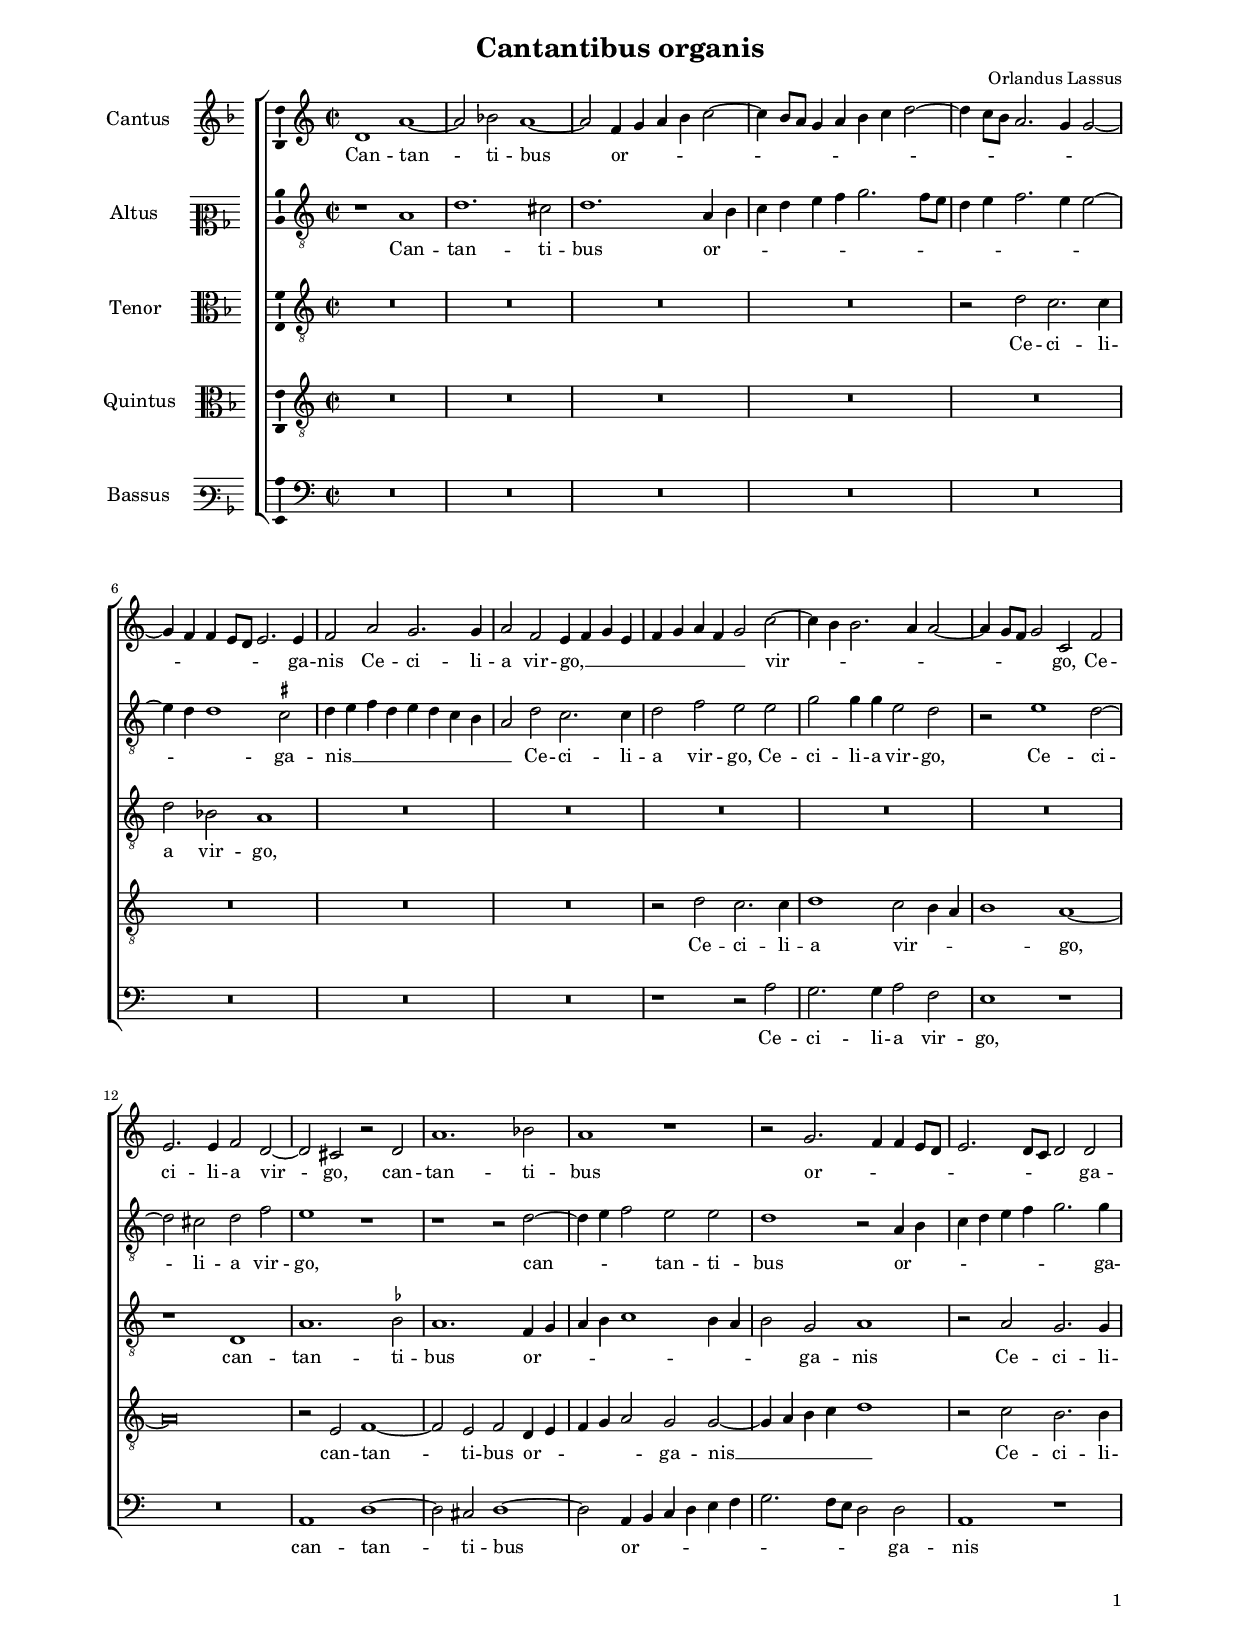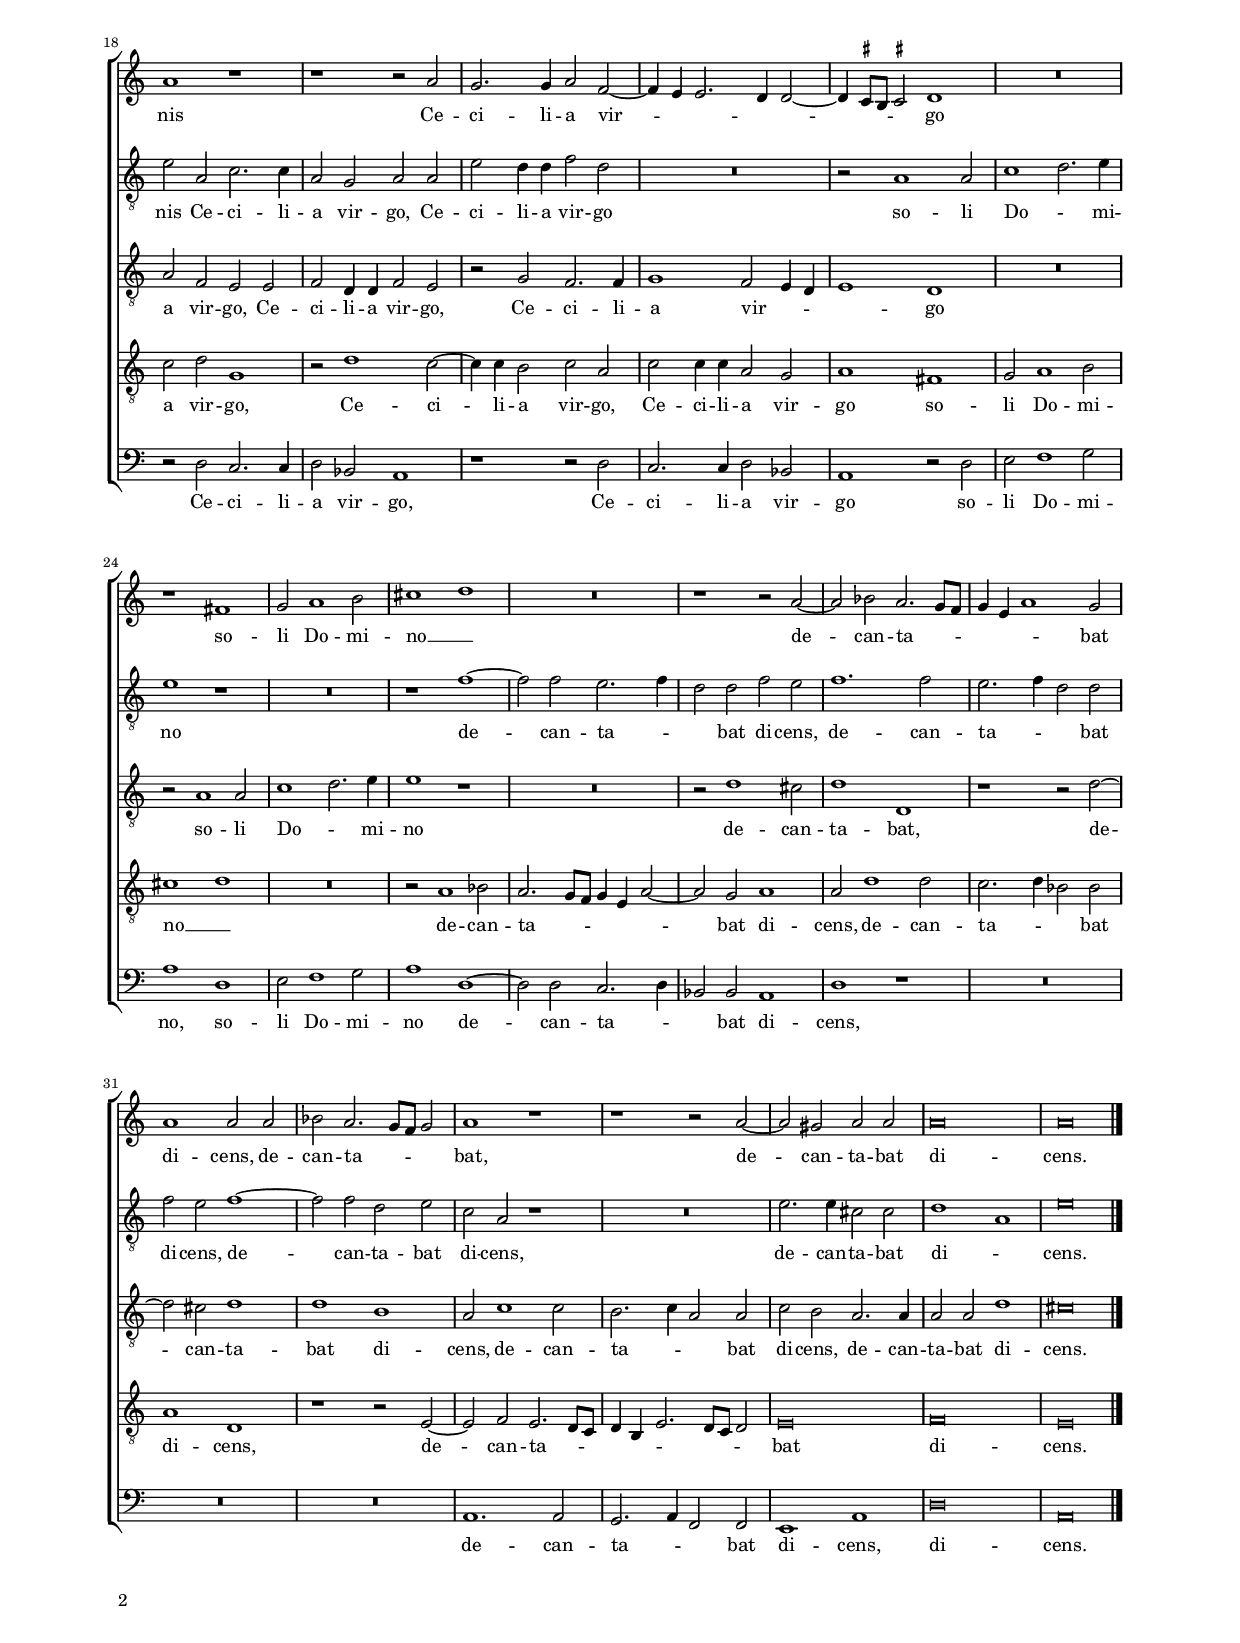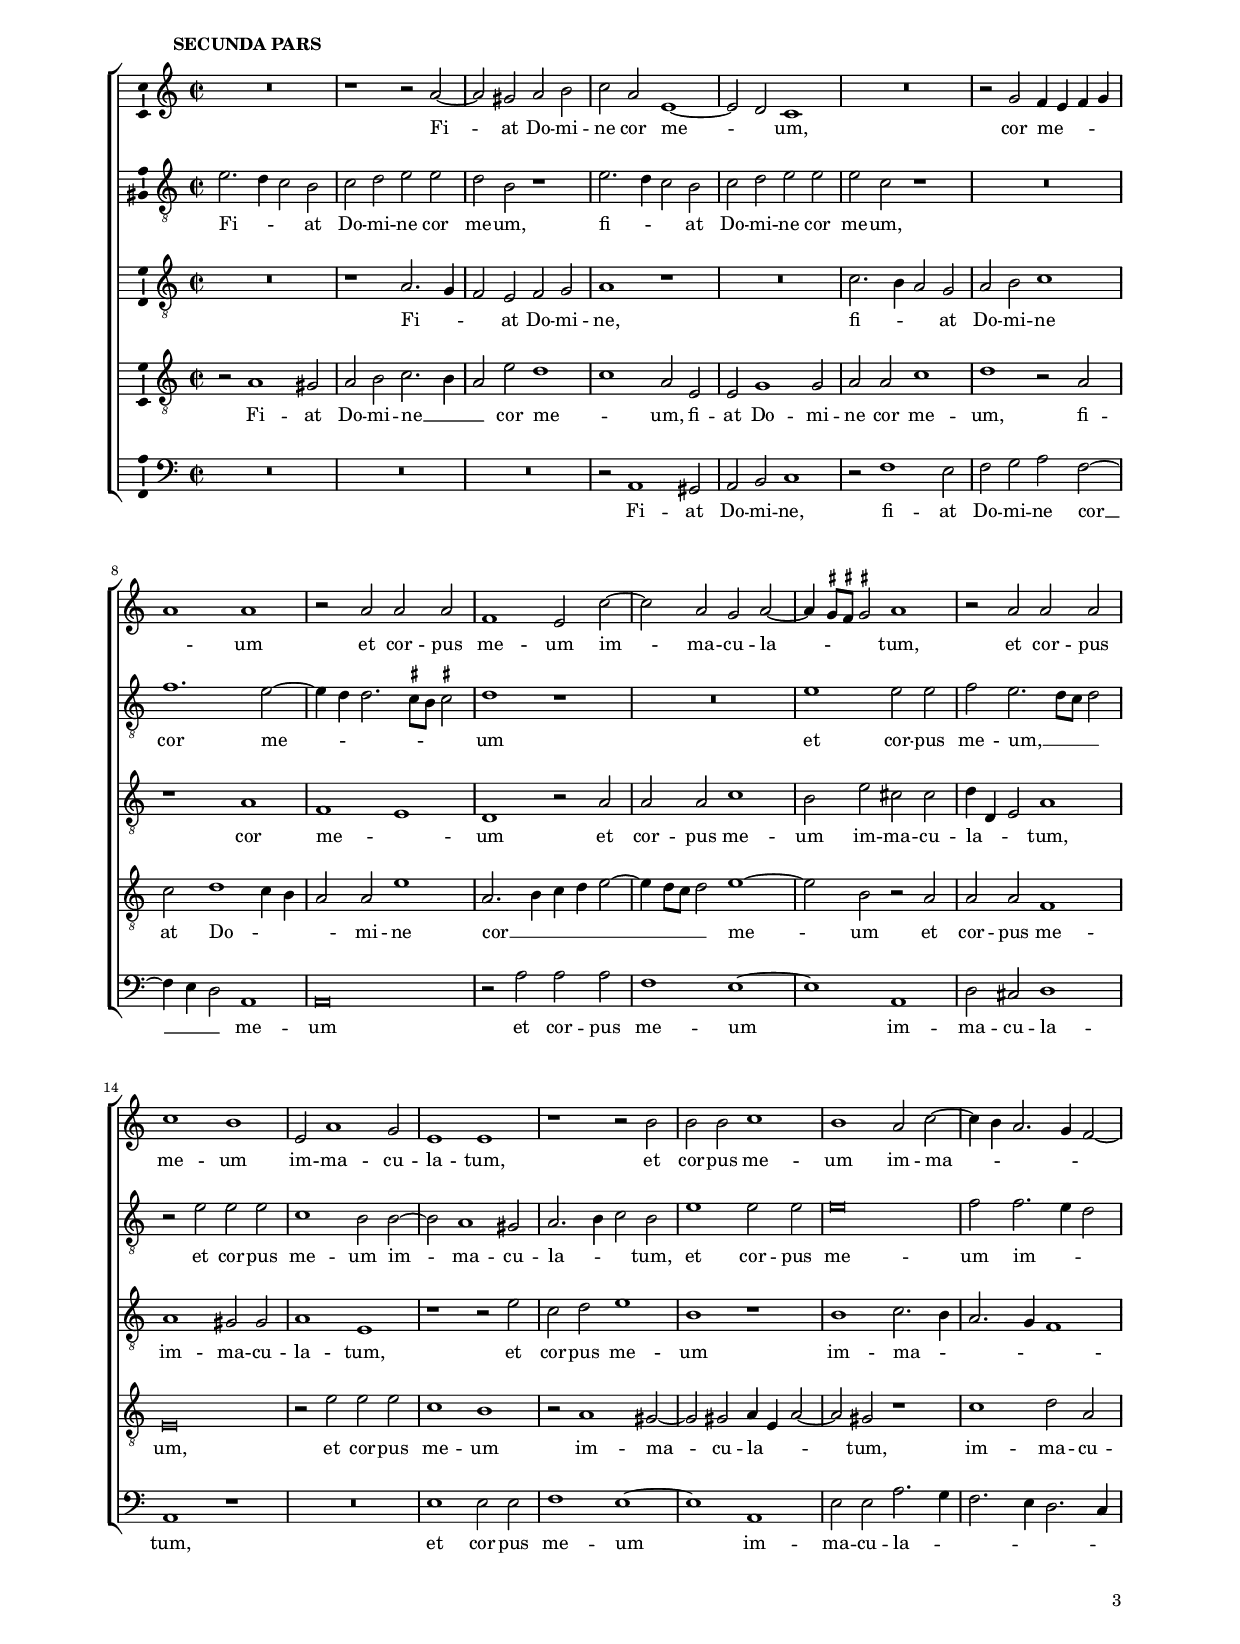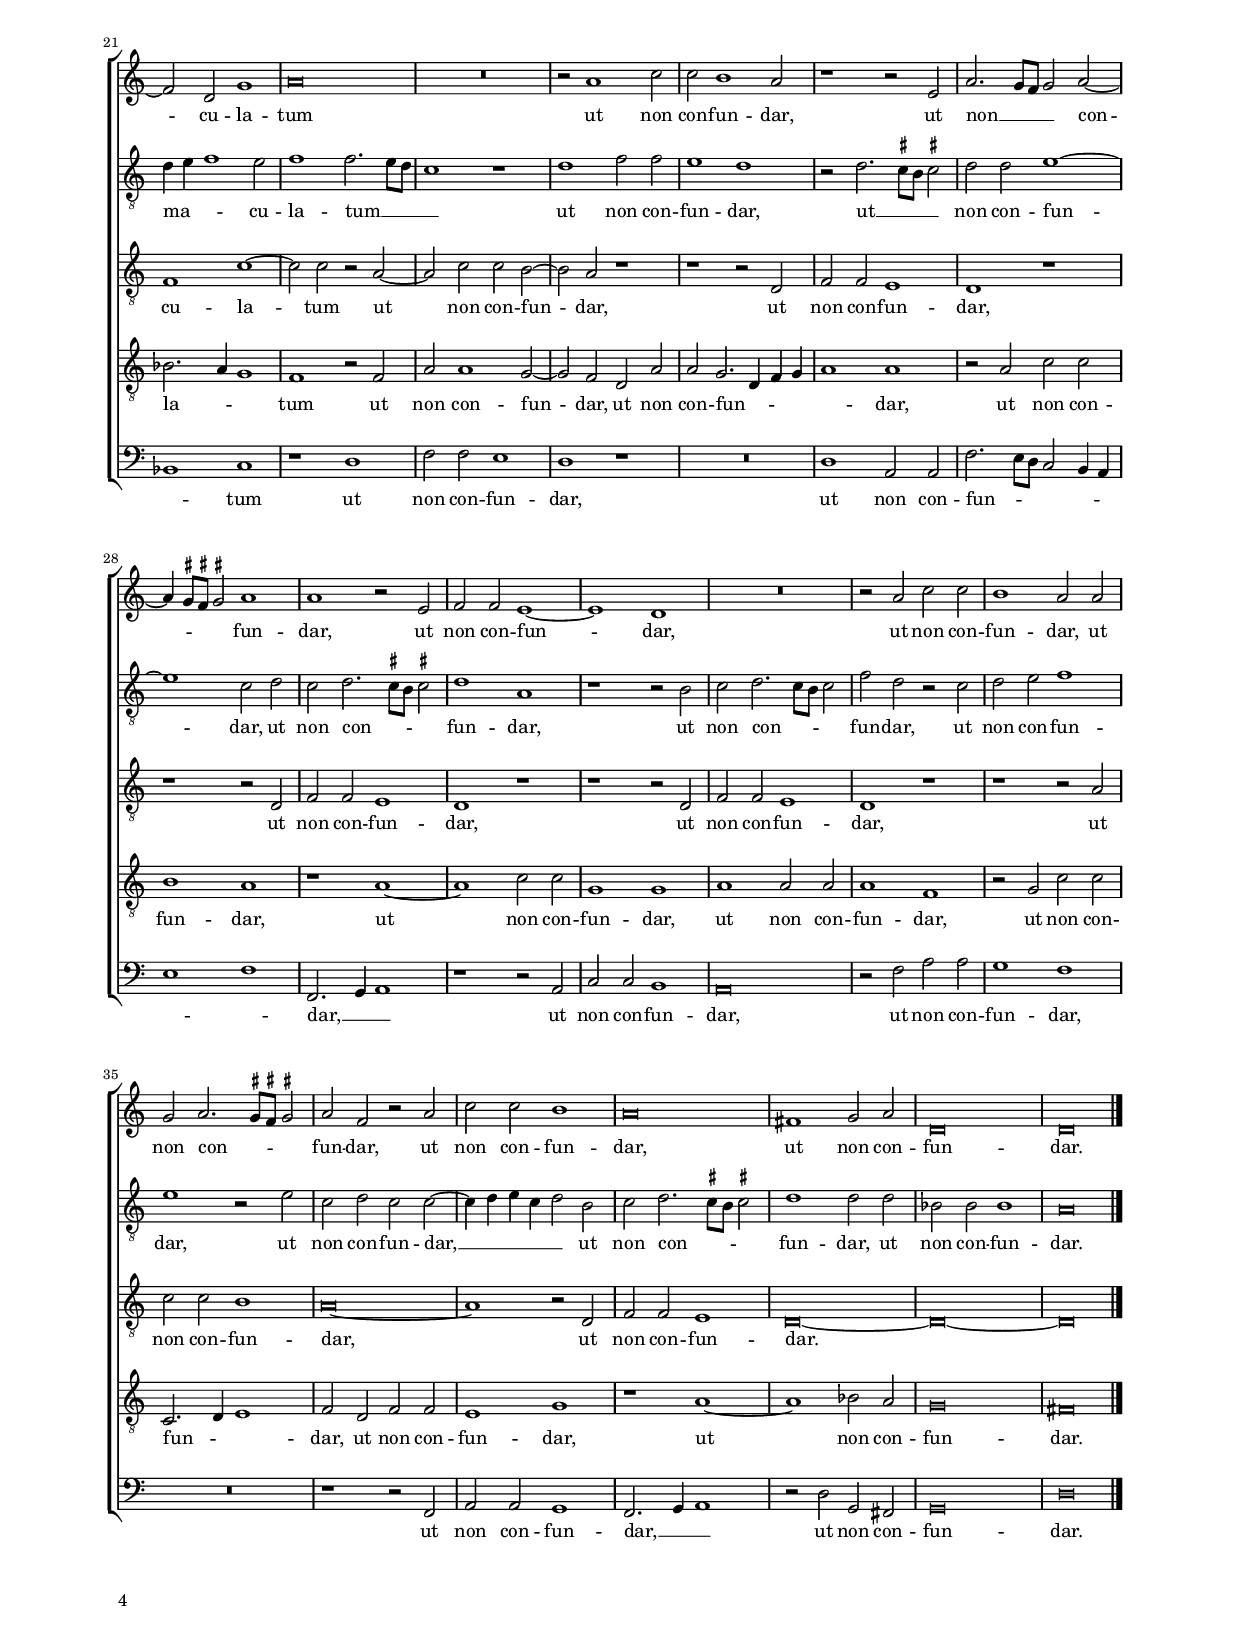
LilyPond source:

\header
{
  title="Cantantibus organis"
  composer="Orlandus Lassus"
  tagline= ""
}

\version "2.22.1"
\include "deutsch.ly"
#(set-global-staff-size 15)
% #(set-default-paper-size "letter")
#(ly:set-option 'point-and-click #f)

	
	ficta = { \once \set suggestAccidentals = ##t }
	
	forget = #(define-music-function (music) (ly:music?) #{
		\accidentalStyle forget
		$music
		\accidentalStyle default
		#})
	
	m = \melisma
	me = \melismaEnd


\paper
	{
    top-margin = 1.8 \cm
	bottom-margin = 1.2 \cm
	left-margin = 2 \cm
	right-margin = 2 \cm
	ragged-bottom = ##f
	ragged-last-bottom = ##t
	print-page-number = ##f
	score-system-spacing = #'((basic-distance . 16) (minimum-distance . 14) (padding . 5) (strechability . 150))
	system-system-spacing = #'((basic-distance . 16) (minimum-distance . 14) (padding . 5) (strechability . 150))
    oddFooterMarkup=\markup   \fill-line { "" \fromproperty #'page:page-number-string }
    evenFooterMarkup=\markup  \fill-line { \fromproperty #'page:page-number-string "" }
    last-bottom-spacing = #'((basic-distance . 12) (minimum-distance . 7) (padding . 4))
%	systems-per-page = 3
%   page-count = 4
%	min-systems-per-page = 3
	}

global = {
	\key f \major
	\time 2/2 \set Score.measureLength = #(ly:make-moment 2/1)
    \set Score.tempoHideNote = ##t
    \tempo 2 = 90
    \skip 1*2*37 \bar "|."
	}
	

incipitcantus = \markup { \score {
	{
	\set Staff.instrumentName = \markup { \fontsize #1 "Cantus" }
	\key f \major
	\clef violin
	s4 \bar ""
	}
	\layout  {
	raggedright = ##t
	indent = 1.8 \cm
	line-width = 2.5 \cm
	\context { \Staff \remove Time_signature_engraver }
	\override Staff.Clef.Y-extent = #'(0 . 0)
	}} \hspace #1 }
      
      
incipitaltus = \markup { \score {
	{
	\set Staff.instrumentName = \markup { \fontsize #1 "Altus" }
	\key f \major
	\clef mezzosoprano
	s4 \bar ""
	}
	\layout  {
	raggedright = ##t
	indent = 1.8 \cm
	line-width = 2.5 \cm
	\context { \Staff \remove Time_signature_engraver }
	\override Staff.Clef.Y-extent = #'(0 . 0)
	}} \hspace #1 }


incipittenor = \markup { \score {
	{
	\set Staff.instrumentName = \markup { \fontsize #1 "Tenor" }
	\key f \major
	\clef alto
	s4 \bar ""
	}
	\layout  {
	raggedright = ##t
	indent = 1.8 \cm
	line-width = 2.5 \cm
	\context { \Staff \remove Time_signature_engraver }
	\override Staff.Clef.Y-extent = #'(0 . 0)
	}} \hspace #1 }
      
      
incipitquintus = \markup { \score {
	{
	\set Staff.instrumentName = \markup { \fontsize #1 "Quintus" }
	\key f \major
	\clef alto
	s4 \bar ""
	}
	\layout  {
	raggedright = ##t
	indent = 1.8 \cm
	line-width = 2.5 \cm
	\context { \Staff \remove Time_signature_engraver }
	\override Staff.Clef.Y-extent = #'(0 . 0)
	}} \hspace #1 }
      
      
incipitbassus = \markup { \score {
	{
	\set Staff.instrumentName = \markup { \fontsize #1 "Bassus" }
	\key f \major
	\clef varbaritone
	s4 \bar ""
	}
	\layout  {
	raggedright = ##t
	indent = 1.8 \cm
	line-width = 2.5 \cm
	\context { \Staff \remove Time_signature_engraver }
	\override Staff.Clef.Y-extent = #'(0 . 0)
	}} \hspace #1 }


cantus =  \relative c''
	{
	g1 d'~
	d2 es d1~
	d2 b4 c d e f2~
	f4 e8 d c4 d e f g2~
%5
	g4 f8 e d2. c4 c2~ |
	c4 b b a8 g a2. a4
	b2 d c2. c4
	d2 b a4 b c a
	b4 c d b c2 f~
%10
	f4 e e2. d4 d2~ |
	d4 c8 b c2 f, b
	a2. a4 b2 g~
	g2 fis r g
	d'1. es2
%15
	d1 r |
	r2 c2. b4 b a8 g
	a2. g8 f g2 g
	d'1 r
	r1 r2 d
%20
	c2. c4 d2 b~ |
	b4 a a2. g4 g2~
	g4 \ficta fis8 e \ficta fis!2 g1
	R\breve
	r1 h
%25
	c2 d1 e2 |
	fis1 g
	R\breve
	r1 r2 d~
	d2 es d2. c8 b
%30
	c4 a d1 c2 |
	d1 d2 d
	es2 d2. c8 b c2
	d1 r
	r1 r2 d~
%35
	d2 cis d d |
	d\breve
	d\breve |
	}


altus =  \relative c'
	{
	r1 d
	g1. fis2
	g1. d4 e
	f4 g a b c2. b8 a
%5
	g4 a b2. a4 a2~ |
	a4 g g1 \ficta fis2
	g4 a b g a g f e
	d2 g f2. f4
	g2 b a a
%10
	c2 c4 c a2 g |
	r2 a1 g2~
	g2 fis g b
	a1 r
	r1 r2 g~
%15
	g4 a b2 a a |
	g1 r2 d4 e
	f4 g a b c2. c4
	a2 d, f2. f4
	d2 c d d
%20
	a'2 g4 g b2 g |
	R\breve
	r2 d1 d2
	f1 g2. a4
	a1 r
%25
	R\breve |
	r1 b~
	b2 b a2. b4
	g2 g b a
	b1. b2
%30
	a2. b4 g2 g |
	b2 a b1~
	b2 b g a
	f2 d r1
	R\breve
%35
        a'2. a4 fis2 fis |
	g1 d
	a'\breve |
	}


tenor =  \relative c'
	{
	R\breve
	R\breve
	R\breve
	R\breve
%5
	r2 g' f2. f4 |
	g2 es d1
	R\breve
	R\breve
	R\breve
%10
	R\breve |
	R\breve
	r1 g,
	d'1. \ficta es2
	d1. b4 c
%15
	d4 e f1 e4 d |
	e2 c d1
	r2 d c2. c4
	d2 b a a
	b2 g4 g b2 a
%20
	r2 c b2. b4 |
	c1 b2 a4 g
	a1 g
	R\breve
	r2 d'1 d2
%25
	f1 g2. a4 |
	a1 r
	R\breve
	r2 g1 fis2
	g1 g,
%30
	r1 r2 g'~ |
	g2 fis g1
	g1 e
	d2 f1 f2
	e2. f4 d2 d
%35
	f2 e d2. d4 |
	d2 d g1
	fis\breve |
	}


quintus  =  \relative c'
	{
	R\breve
	R\breve
	R\breve
	R\breve
%5
	R\breve |
	R\breve
	R\breve
	R\breve
	r2 g' f2. f4
%10
	g1 f2 e4 d |
	e1 d~
	d\breve
	r2 a b1~
	b2 a b g4 a
%15
	b4 c d2 c c~ |
	c4 d e f g1
	r2 f e2. e4
	f2 g c,1
	r2 g'1 f2~
%20
	f4 f e2 f d |
	f2 f4 f d2 c
	d1 h
	c2 d1 e2
	fis1 g
%25
	R\breve |
	r2 d1 es2
	d2. c8 b c4 a d2~
	d2 c d1
	d2 g1 g2
%30
	f2. g4 es2 es |
	d1 g,
	r1 r2 a~
	a2 b a2. g8 f
	g4 e a2. g8 f g2
%35
	a\breve |
	b\breve
	a\breve |
	}


bassus  =  \relative c
	{
	R\breve
	R\breve
	R\breve
	R\breve
%5
	R\breve |
	R\breve
	R\breve
	R\breve
	r1 r2 d'
%10
	c2. c4 d2 b |
	a1 r
	R\breve
	d,1 g~
	g2 fis g1~
%15
	g2 d4 e f g a b |
	c2. b8 a g2 g
	d1 r
	r2 g f2. f4
	g2 es d1
%20
	r1 r2 g |
	f2. f4 g2 es
	d1 r2 g
	a2 b1 c2
	d1 g,
%25
	a2 b1 c2 |
	d1 g,~
	g2 g f2. g4
	es2 es d1
	g1 r
%30
	R\breve |
	R\breve
	R\breve
	d1. d2
	c2. d4 b2 b
%35
	a1 d |
	g\breve
	d\breve |
	}


lyricscantus = \lyricmode {
	Can -- tan -- ti -- bus or -- _ _ _ _ _ _ _ _ _ _ _ _ _ _ _ _ _ _ _ _ _ ga -- nis
        Ce -- ci -- li -- a vir -- go, __ _ _ _ _ _ _ _ _
        vir -- _ _ _ _ _ _ _ go,
        Ce -- ci -- li -- a vir -- go,
        can -- tan -- ti -- bus or -- _ _ _ _ _ _ _ _ ga -- nis
        Ce -- ci -- li -- a vir -- _ _ _ _ _ _ _ go
        so -- li Do -- mi -- no __ _
        de -- can -- ta -- _ _ _ _ _ bat di -- cens,
        de -- can -- ta -- _ _ _ bat,
        de -- can -- ta -- bat di -- cens.
	}


lyricsaltus = \lyricmode {
	Can -- tan -- ti -- bus or -- _ _ _ _ _ _ _ _ _ _ _ _ _ _ _ ga -- nis __ _ _ _ _ _ _ _ _ 
        Ce -- ci -- li -- a vir -- go,
        Ce -- ci -- li -- a vir -- go,
        Ce -- ci -- li -- a vir -- go,
        can -- _ _ tan -- ti -- bus or -- _ _ _ _ _ _ ga -- nis
        Ce -- ci -- li -- a vir -- go,
        Ce -- ci -- li -- a vir -- go
        so -- li Do -- _ mi -- no
        de -- can -- ta -- _ _ bat di -- cens,
        de -- can -- ta -- _ _ bat di -- cens,
        de -- can -- ta -- bat di -- cens,
        de -- can -- ta -- bat di -- _ cens.
	}


lyricstenor = \lyricmode {
	Ce -- ci -- li -- a vir -- go,
        can -- tan -- ti -- bus or -- _ _ _ _ _ _ _ ga -- nis
        Ce -- ci -- li -- a vir -- go,
        Ce -- ci -- li -- a vir -- go,
        Ce -- ci -- li -- a vir -- _ _ _ go
        so -- li Do -- _ mi -- no
        de -- can -- ta -- bat,
        de -- can -- ta -- bat di -- cens,
        de -- can -- ta -- _ _ bat di -- cens,
        de -- can -- ta -- bat di -- cens.
	}


lyricsquintus = \lyricmode {
        Ce -- ci -- li -- a vir -- _ _ _ go,
        can -- tan -- ti -- bus or -- _ _ _ _ ga -- nis __ _ _ _ _
        Ce -- ci -- li -- a vir -- go,
        Ce -- ci -- li -- a vir -- go,
        Ce -- ci -- li -- a vir -- go
        so -- li Do -- mi -- no __ _
        de -- can -- ta -- _ _ _ _ _ bat di -- cens,
        de -- can -- ta -- _ _ bat di -- cens,
        de -- can -- ta -- _ _ _ _ _ _ _ _ bat di -- cens.
	}


lyricsbassus = \lyricmode {
        Ce -- ci -- li -- a vir -- go,
        can -- tan -- ti -- bus or -- _ _ _ _ _ _ _ _ _ ga -- nis
        Ce -- ci -- li -- a vir -- go,
        Ce -- ci -- li -- a vir -- go
        so -- li Do -- mi -- no,
        so -- li Do -- mi -- no
        de -- can -- ta -- _ _ bat di -- cens,
        de -- can -- ta -- _ _ bat di -- cens,
        di -- cens.
	}


\score
{  
	\transpose f c {
	\new ChoirStaff \with { \override StaffGrouper.staff-staff-spacing.basic-distance = #12 }
	<<

	\new Staff << \global
	\new Voice="v1" {
		\set Staff.instrumentName=\incipitcantus
		\set Staff.midiInstrument = "reed organ"
		\clef violin
		\cantus }
	\new Lyrics \lyricsto "v1" {\lyricscantus }
	>>


	\new Staff << \global
	\new Voice="v2" {
		\set Staff.instrumentName=\incipitaltus
		\set Staff.midiInstrument = "reed organ"
        \clef "G_8"
		\altus}
	\new Lyrics \lyricsto "v2" {\lyricsaltus }
	>>


	\new Staff << \global
	\new Voice="v3" {
		\set Staff.instrumentName=\incipittenor
		\set Staff.midiInstrument = "reed organ"
		\clef "G_8"
		\tenor }
	\new Lyrics \lyricsto "v3" {\lyricstenor }
	>>


	\new Staff << \global
	\new Voice="v5" {
		\set Staff.instrumentName=\incipitquintus
		\set Staff.midiInstrument = "reed organ"
		\clef "G_8"
		\quintus}
	\new Lyrics \lyricsto "v5" {\lyricsquintus }
	>>


	\new Staff << \global
	\new Voice="v4" {
		\set Staff.instrumentName=\incipitbassus
		\set Staff.midiInstrument = "reed organ"
		\clef bass
		\bassus }
	\new Lyrics \lyricsto "v4" {\lyricsbassus}
	>>

	>>
	} % transpose

	\layout
	{
	indent = 2.5 \cm
	\context { \Staff \override TimeSignature.break-visibility = #end-of-line-invisible }
%	\context { \Lyrics \override VerticalAxisGroup.nonstaff-relatedstaff-spacing.padding = #1.4 }
%	\context { \Lyrics \override LyricText.font-size = #1 }
	\context { \Staff \consists "Ambitus_engraver" }
	\context { \Score \override BarNumber.padding = #2 }
	\context { \Voice \override NoteHead.style = #'baroque }
	}


\midi
	{
	}

}

%%%%%%%%%%%%%%%%%%%%  SECUNDA PARS %%%%%%%%%%%%%%%%%%%%


global = {
	\key f \major
	\time 2/2 \set Score.measureLength = #(ly:make-moment 2/1)
    \set Score.tempoHideNote = ##t
    \tempo 2 = 90
    \skip 1*2*41 \bar "|."
	}


cantus =  \relative c''
	{
	R\breve
	r1 r2 d~
	d2 cis d e
	f2 d a1~
%5
	a2 g f1 |
	R\breve
	r2 c' b4 a b c
	d1 d
	r2 d d d
%10
	b1 a2 f'~ |
	f2 d c d~
	d4 \ficta cis8 \ficta h \ficta cis!2 d1
	r2 d d d
	f1 e
%15
	a,2 d1 c2 |
	a1 a
	r1 r2 e'
	e2 e f1
	e1 d2 f~
%20
	f4 e d2. c4 b2~ |
	b2 g c1
	d\breve
	R\breve
	r2 d1 f2
%25
	f2 e1 d2 |
	r1 r2 a
	d2. c8 b c2 d~
	d4 \ficta cis8 \ficta h \ficta cis!2 d1
	d1 r2 a
%30
	b2 b a1~ |
	a1 g
	R\breve
	r2 d' f f
	e1 d2 d
%35
	c2 d2. \ficta cis8 \ficta h \ficta cis!2 |
	d2 b r d
	f2 f e1
	d\breve
	h1 c2 d
%40
	g,\breve |
	g\breve |
	}


altus =  \relative c'
	{
	a'2. g4 f2 e
	f2 g a a
	g2 e r1
	a2. g4 f2 e
%5
	f2 g a a |
	a2 f r1
	R\breve
	b1. a2~
	a4 g g2. \ficta fis8 e \ficta fis!2
%10
	g1 r |
	R\breve
	a1 a2 a
	b2 a2. g8 f g2
	r2 a a a
%15
	f1 e2 e~ |
	e2 d1 cis2
	d2. e4 f2 e
	a1 a2 a
	a\breve
%20
	b2 b2. a4 g2 |
	g4 a b1 a2
	b1 b2. a8 g
	f1 r
	g1 b2 b
%25
	a1 g |
	r2 g2. \ficta fis8 e \ficta fis!2
	g2 g a1~
	a1 f2 g
	f2 g2. \ficta fis8 e \ficta fis!2
%30
	g1 d |
	r1 r2 e
	f2 g2. f8 e f2
	b2 g r f
	g2 a b1
%35
	a1 r2 a |
	f2 g f f~
	f4 g a f g2 e
	f2 g2. \ficta fis8 e \ficta fis!2
	g1 g2 g
%40
	es2 es es1 |
	d\breve |
	}


tenor =  \relative c'
	{
	R\breve
	r1 d2. c4
	b2 a b c
	d1 r
%5
	R\breve |
	f2. e4 d2 c
	d2 e f1
	r1 d
	b1 a
%10
	g1 r2 d' |
	d2 d f1
	e2 a fis fis
	g4 g, a2 d1
	d1 cis2 cis
%15
	d1 a |
	r1 r2 a'
	f2 g a1
	e1 r
	e1 f2. e4
%20
	d2. c4 b1 |
	b1 f'~
	f2 f r d~
	d2 f f e~
	e2 d r1
%25
	r1 r2 g, |
	b2 b a1
	g1 r
	r1 r2 g
	b2 b a1
%30
	g1 r |
	r1 r2 g
	b2 b a1
	g1 r
	r1 r2 d'
%35
	f2 f e1 |
	d\breve~
	d1 r2 g,
	b2 b a1
	g\breve~
%40
	g\breve~
	g\breve |
	}


quintus  =  \relative c'
	{
	r2 d1 cis2
	d2 e f2. e4
	d2 a' g1
	f1 d2 a
%5
	a2 c1 c2 |
	d2 d f1
	g1 r2 d
	f2 g1 f4 e
	d2 d a'1
%10
	d,2. e4 f g a2~ |
	a4 g8 f g2 a1~
	a2 e r d
	d2 d b1
	a\breve
%15
	r2 a' a a |
	f1 e
	r2 d1 cis2~
	cis2 cis d4 a d2~
	d2 cis r1
%20
	f1 g2 d |
	es2. d4 c1
	b1 r2 b
	d2 d1 c2~
	c2 b g d'
%25
	d2 c2. g4 b c |
	d1 d
	r2 d f f
	e1 d
	r1 d~
%30
	d1 f2 f |
	c1 c
	d1 d2 d
	d1 b
	r2 c f f
%35
	f,2. g4 a1 |
	b2 g b b
	a1 c
	r1 d~
	d1 es2 d
%40
	c\breve |
	h\breve |
	}


bassus  =  \relative c
	{
	R\breve
	R\breve
	R\breve
	r2 d1 cis2
%5
	d2 e f1 |
	r2 b1 a2
	b2 c d b~
	b4 a g2 d1
	d\breve
%10
	r2 d' d d |
	b1 a~
	a1 d,
	g2 fis g1
	d1 r
%15
	R\breve |
	a'1 a2 a 
	b1 a~
	a1 d,
	a'2 a d2. c4
%20
	b2. a4 g2. f4 |
	es1 f
	r1 g
	b2 b a1
	g1 r
%25
	R\breve |
	g1 d2 d
	b'2. a8 g f2 e4 d
	a'1 b
	b,2. c4 d1
%30
	r1 r2 d |
	f2 f e1
	d\breve
	r2 b' d d
	c1 b
%35
	R\breve |
	r1 r2 b,
	d2 d c1
	b2. c4 d1
	r2 g c, h
%40
	c\breve |
	g'\breve |
	}


lyricscantus = \lyricmode {
	Fi -- at Do -- mi -- ne cor me -- _ um,
        cor me -- _ _ _ _ um
        et cor -- pus me -- um
        im -- ma -- cu -- la -- _ _ _ tum,
        et cor -- pus me -- um im -- ma -- cu -- la -- tum,
        et cor -- pus me -- um im -- ma -- _ _ _ _ cu -- la -- tum
        ut non con -- fun -- dar,
        ut non __ _ _ _ con -- _ _ _ fun -- dar,
        ut non con -- fun -- dar,
        ut non con -- fun -- dar,
        ut non con -- _ _ _ fun -- dar,
        ut non con -- fun -- dar,
        ut non con -- fun -- dar.
	}


lyricsaltus = \lyricmode {
	Fi -- _ _ at Do -- mi -- ne cor me -- um,
        fi -- _ _ at Do -- mi -- ne cor me -- um,
        cor me -- _ _ _ _ _ um
        et cor -- pus me -- um, __ _ _ _
        et cor -- pus me -- um
        im -- ma -- cu -- la -- _ _ tum,
        et cor -- pus me -- um im -- _ _ ma -- _ _ cu -- la -- tum __ _ _ _
        ut non con -- fun -- dar,
        ut __ _ _ _ non con -- fun -- dar,
        ut non con -- _ _ _ fun -- dar,
        ut non con -- _ _ _ fun -- dar,
        ut non con -- fun -- dar,
        ut non con -- fun -- dar, __ _ _ _ _
        ut non con -- _ _ _ fun -- dar,
        ut non con -- fun -- dar.
	}


lyricstenor = \lyricmode {
	Fi -- _ _ at Do -- mi -- ne,
        fi -- _ _ at Do -- mi -- ne cor me -- _ um
        et cor -- pus me -- um
        im -- ma -- cu -- la -- _ _ tum,
        im -- ma -- cu -- la -- tum,
        et cor -- pus me -- um im -- ma -- _ _ _ _ cu -- la -- tum
        ut non con -- fun -- dar,
        ut non con -- fun -- dar,
        ut non con -- fun -- dar,
        ut non con -- fun -- dar,
        ut non con -- fun -- dar,
        ut non con -- fun -- dar.
	}


lyricsquintus = \lyricmode {
	Fi -- at Do -- mi -- ne __ _ _ cor me -- _ um,
        fi -- at Do -- mi -- ne cor me -- um,
        fi -- at Do -- _ _ _ mi -- ne cor __ _ _ _ _ _ _ _ me -- um
        et cor -- pus me -- um,
        et cor -- pus me -- um
        im -- ma -- cu -- la -- _ _ tum,
        im -- ma -- cu -- la -- _ _ tum
        ut non con -- fun -- dar,
        ut non con -- fun -- _ _ _ _ dar,
        ut non con -- fun -- dar,
        ut non con -- fun -- dar,
        ut non con -- fun -- dar,
        ut non con -- fun -- _ _ dar,
        ut non con -- fun -- dar,
        ut non con -- fun -- dar.
	}


lyricsbassus = \lyricmode {
	Fi -- at Do -- mi -- ne,
        fi -- at Do -- mi -- ne cor __ _ _ me -- um
        et cor -- pus me -- um
        im -- ma -- cu -- la -- tum,
        et cor -- pus me -- um im -- ma -- cu -- la -- _ _ _ _ _ _ tum
        ut non con -- fun -- dar,
        ut non con -- fun -- _ _ _ _ _ _ _ dar, __ _ _
        ut non con -- fun -- dar,
        ut non con -- fun -- dar,
        ut non con -- fun -- dar, __ _ _
        ut non con -- fun -- dar.
	}


\score
	{  
	\transpose f c {
	\new ChoirStaff \with { \override StaffGrouper.staff-staff-spacing.basic-distance = #12 }
	<<

	\new Staff <<\global
	\new Voice="v1" {
	  %\set Staff.instrumentName=Cantus
		\set Staff.midiInstrument = "reed organ"
		\clef violin
		\cantus }
	\new Lyrics \lyricsto "v1" {\lyricscantus }
	>>


	\new Staff << \global
	\new Voice="v2" {
	  %\set Staff.instrumentName=Altus
		\set Staff.midiInstrument = "reed organ"
        \clef "G_8"
		\altus}
	\new Lyrics \lyricsto "v2" {\lyricsaltus }
	>>


	\new Staff <<\global
	\new Voice="v3" {
	  %\set Staff.instrumentName=Tenor
		\set Staff.midiInstrument = "reed organ"
		\clef "G_8"
		\tenor }
	\new Lyrics \lyricsto "v3" {\lyricstenor }
	>>


	\new Staff << \global
	\new Voice="v5" {
	  %\set Staff.instrumentName=Quintus
		\set Staff.midiInstrument = "reed organ"
		\clef "G_8"
		\quintus}
	\new Lyrics \lyricsto "v5" {\lyricsquintus }
	>>


	\new Staff <<\global
	\new Voice="v4" {
	  %\set Staff.instrumentName=Bassus
		\set Staff.midiInstrument = "reed organ"
		\clef bass
		\bassus }
	\new Lyrics \lyricsto "v4" {\lyricsbassus}
	>>
	
	>>
	} % transpose

	\layout
	{
	indent = 0 \cm
	\context { \Staff \override TimeSignature.break-visibility = #end-of-line-invisible }
%	\context { \Lyrics \override VerticalAxisGroup.nonstaff-relatedstaff-spacing.padding = #1.4 }
%	\context { \Lyrics \override LyricText.font-size = #1 }
	\context { \Staff \consists "Ambitus_engraver" }
	\context { \Score \override BarNumber.padding = #2 }
	\context { \Voice \override NoteHead.style = #'baroque }
	}

    \header { piece = \markup { \raise #2 \hspace # 7 \bold "SECUNDA PARS"} }

\midi
	{
	}
	
}

% EOF
